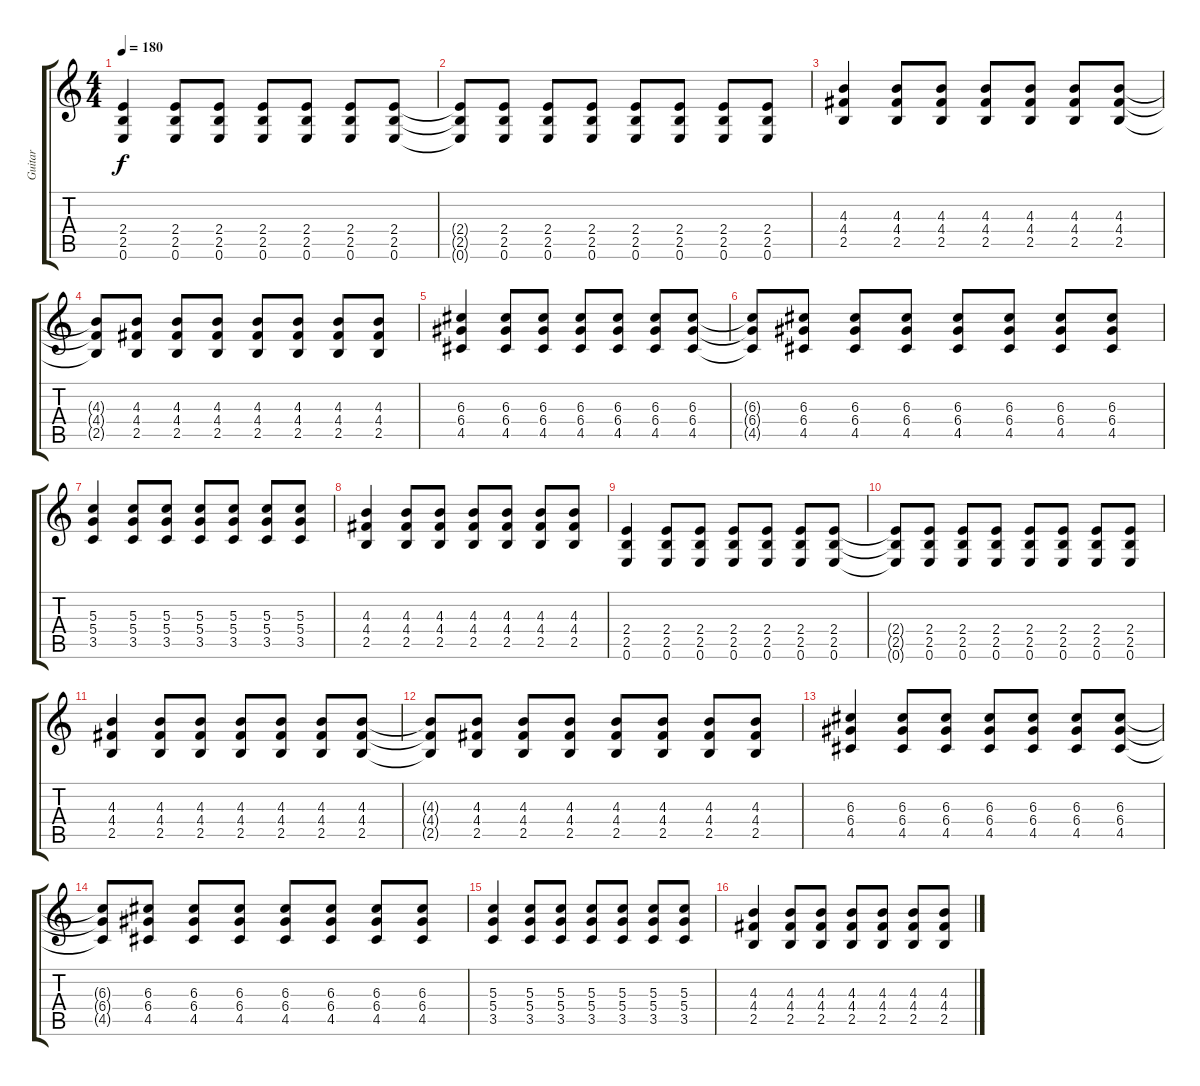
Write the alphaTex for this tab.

\track ("Guitar" "Guitar") {instrument acousticguitarsteel}
\staff {score tabs}
\tuning (E4 B3 G3 D3 A2 E2) {hide}
\ts (4 4)
\tempo 180
\clef g2
\ks c
(2.4 2.5 0.6).4{dy f} (2.4 2.5 0.6).8 (2.4 2.5 0.6).8 (2.4 2.5 0.6).8 (2.4 2.5 0.6).8 (2.4 2.5 0.6).8 (2.4 2.5 0.6).8 |
(2.4{t} 2.5{t} 0.6{t}).8 (2.4 2.5 0.6).8 (2.4 2.5 0.6).8 (2.4 2.5 0.6).8 (2.4 2.5 0.6).8 (2.4 2.5 0.6).8 (2.4 2.5 0.6).8 (2.4 2.5 0.6).8 |
(4.3 4.4 2.5).4 (4.3 4.4 2.5).8 (4.3 4.4 2.5).8 (4.3 4.4 2.5).8 (4.3 4.4 2.5).8 (4.3 4.4 2.5).8 (4.3 4.4 2.5).8 |
(4.3{t} 4.4{t} 2.5{t}).8 (4.3 4.4 2.5).8 (4.3 4.4 2.5).8 (4.3 4.4 2.5).8 (4.3 4.4 2.5).8 (4.3 4.4 2.5).8 (4.3 4.4 2.5).8 (4.3 4.4 2.5).8 |
(6.3 6.4 4.5).4 (6.3 6.4 4.5).8 (6.3 6.4 4.5).8 (6.3 6.4 4.5).8 (6.3 6.4 4.5).8 (6.3 6.4 4.5).8 (6.3 6.4 4.5).8 |
(6.3{t} 6.4{t} 4.5{t}).8 (6.3 6.4 4.5).8 (6.3 6.4 4.5).8 (6.3 6.4 4.5).8 (6.3 6.4 4.5).8 (6.3 6.4 4.5).8 (6.3 6.4 4.5).8 (6.3 6.4 4.5).8 |
(5.3 5.4 3.5).4 (5.3 5.4 3.5).8 (5.3 5.4 3.5).8 (5.3 5.4 3.5).8 (5.3 5.4 3.5).8 (5.3 5.4 3.5).8 (5.3 5.4 3.5).8 |
(4.3 4.4 2.5).4 (4.3 4.4 2.5).8 (4.3 4.4 2.5).8 (4.3 4.4 2.5).8 (4.3 4.4 2.5).8 (4.3 4.4 2.5).8 (4.3 4.4 2.5).8 |
(2.4 2.5 0.6).4 (2.4 2.5 0.6).8 (2.4 2.5 0.6).8 (2.4 2.5 0.6).8 (2.4 2.5 0.6).8 (2.4 2.5 0.6).8 (2.4 2.5 0.6).8 |
(2.4{t} 2.5{t} 0.6{t}).8 (2.4 2.5 0.6).8 (2.4 2.5 0.6).8 (2.4 2.5 0.6).8 (2.4 2.5 0.6).8 (2.4 2.5 0.6).8 (2.4 2.5 0.6).8 (2.4 2.5 0.6).8 |
(4.3 4.4 2.5).4 (4.3 4.4 2.5).8 (4.3 4.4 2.5).8 (4.3 4.4 2.5).8 (4.3 4.4 2.5).8 (4.3 4.4 2.5).8 (4.3 4.4 2.5).8 |
(4.3{t} 4.4{t} 2.5{t}).8 (4.3 4.4 2.5).8 (4.3 4.4 2.5).8 (4.3 4.4 2.5).8 (4.3 4.4 2.5).8 (4.3 4.4 2.5).8 (4.3 4.4 2.5).8 (4.3 4.4 2.5).8 |
(6.3 6.4 4.5).4 (6.3 6.4 4.5).8 (6.3 6.4 4.5).8 (6.3 6.4 4.5).8 (6.3 6.4 4.5).8 (6.3 6.4 4.5).8 (6.3 6.4 4.5).8 |
(6.3{t} 6.4{t} 4.5{t}).8 (6.3 6.4 4.5).8 (6.3 6.4 4.5).8 (6.3 6.4 4.5).8 (6.3 6.4 4.5).8 (6.3 6.4 4.5).8 (6.3 6.4 4.5).8 (6.3 6.4 4.5).8 |
(5.3 5.4 3.5).4 (5.3 5.4 3.5).8 (5.3 5.4 3.5).8 (5.3 5.4 3.5).8 (5.3 5.4 3.5).8 (5.3 5.4 3.5).8 (5.3 5.4 3.5).8 |
(4.3 4.4 2.5).4 (4.3 4.4 2.5).8 (4.3 4.4 2.5).8 (4.3 4.4 2.5).8 (4.3 4.4 2.5).8 (4.3 4.4 2.5).8 (4.3 4.4 2.5).8
